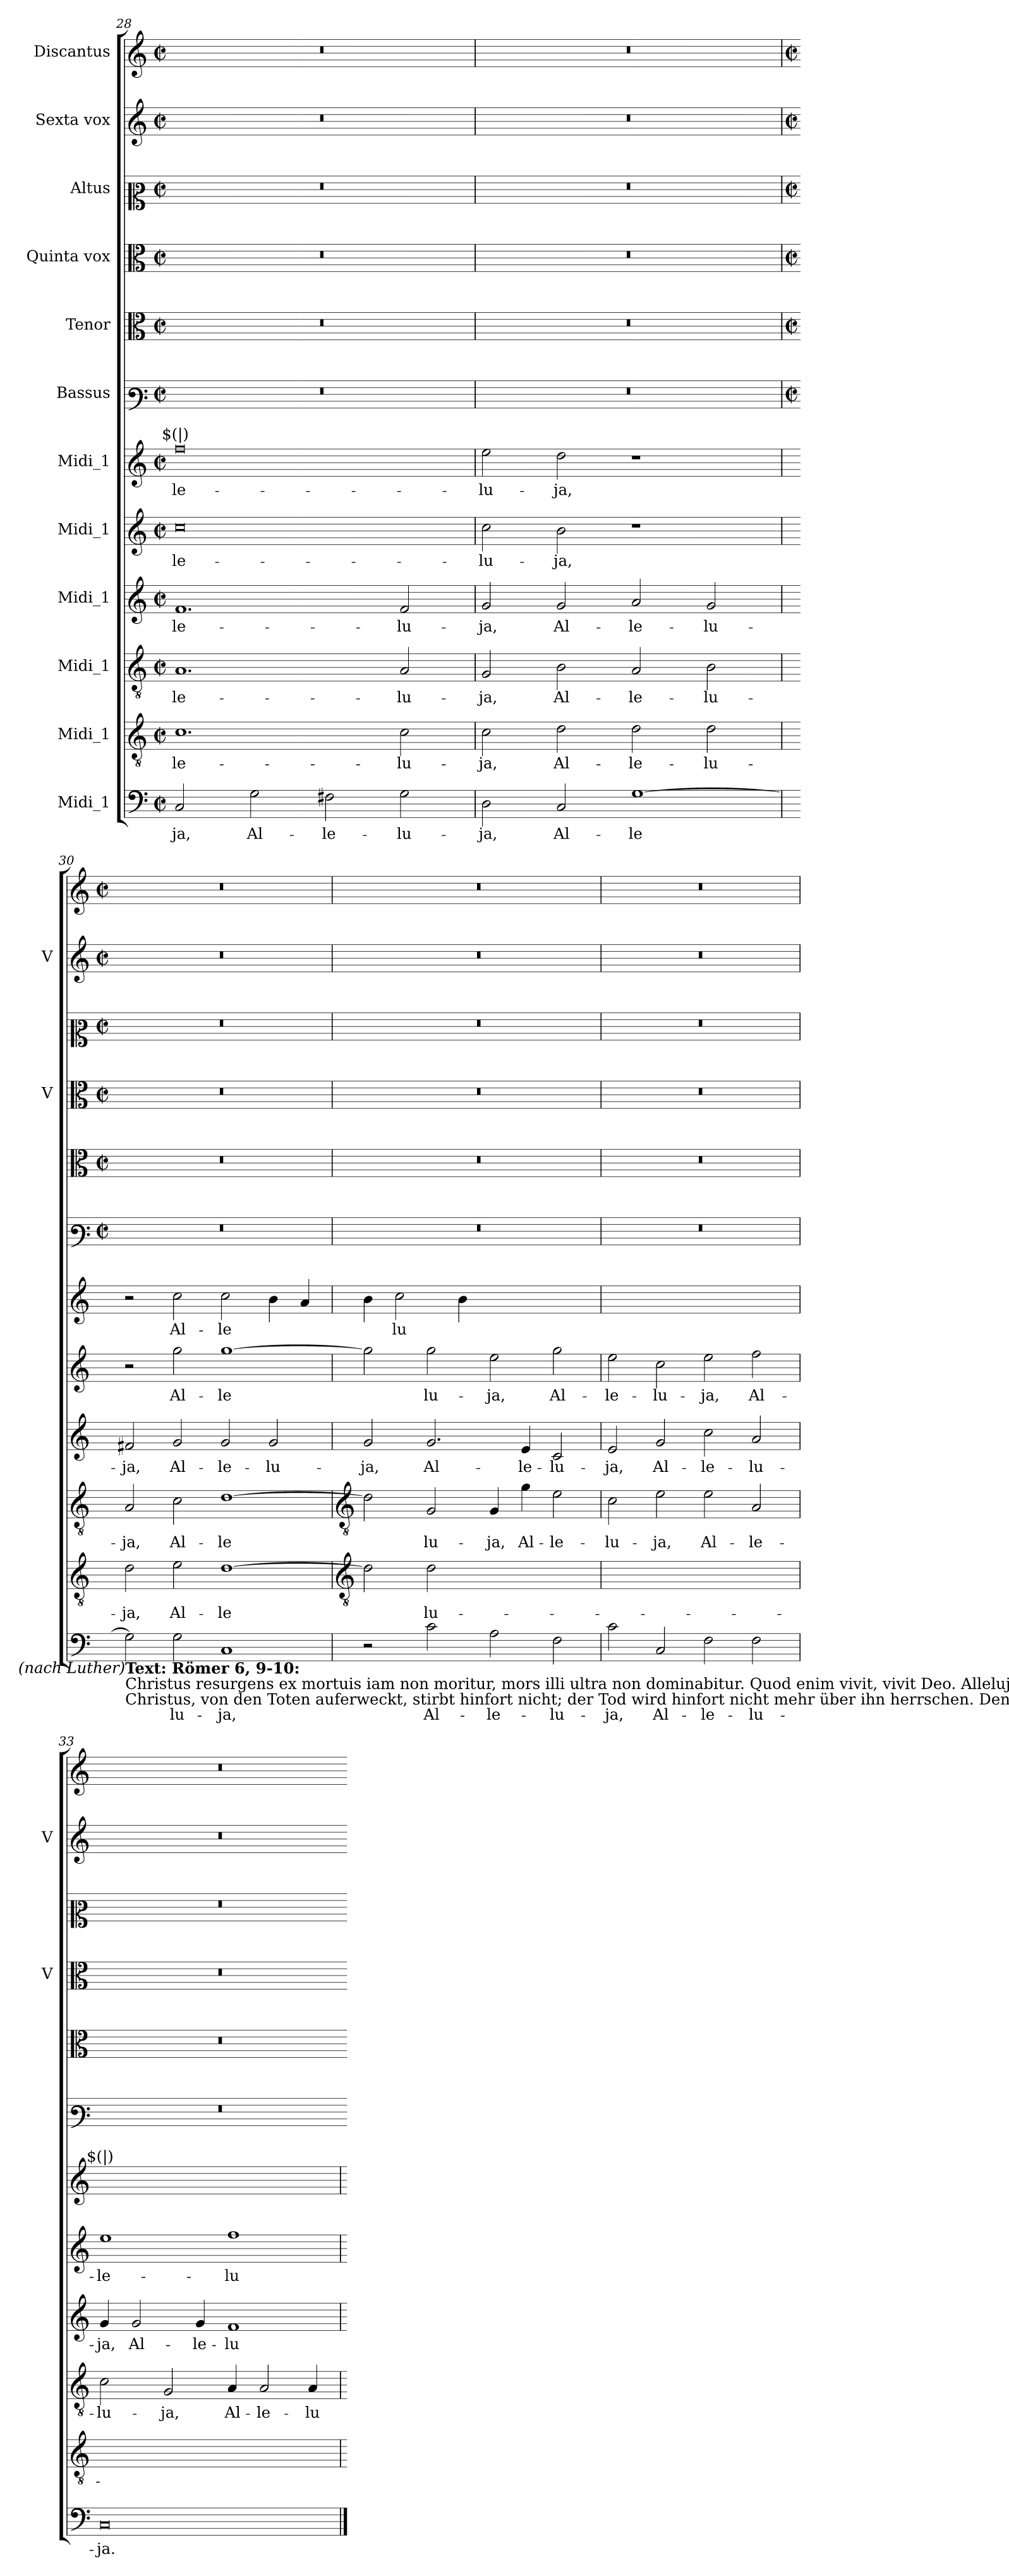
**kern	**text	**kern	**text	**kern	**text	**kern	**text	**kern	**text	**kern	**text	**kern	**kern	**kern	**kern	**kern	**kern
*part12	*part12	*part11	*part11	*part10	*part10	*part9	*part9	*part8	*part8	*part7	*part7	*part6	*part5	*part4	*part3	*part2	*part1
*staff12	*staff12	*staff11	*staff11	*staff10	*staff10	*staff9	*staff9	*staff8	*staff8	*staff7	*staff7	*staff6	*staff5	*staff4	*staff3	*staff2	*staff1
*I"Midi_1	*	*I"Midi_1	*	*I"Midi_1	*	*I"Midi_1	*	*I"Midi_1	*	*I"Midi_1	*	*I"Bassus	*I"Tenor	*I"Quinta vox	*I"Altus	*I"Sexta vox	*I"Discantus
*	*	*	*	*	*	*	*	*	*	*	*	*	*	*I'V	*	*I'V	*
*clefF4	*	*clefGv2	*	*clefGv2	*	*clefG2	*	*clefG2	*	*clefG2	*	*clefF3	*clefC3	*clefC3	*clefC2	*clefG2	*clefG2
*k[]	*	*k[]	*	*k[]	*	*k[]	*	*k[]	*	*k[]	*	*k[]	*k[]	*k[]	*k[]	*k[]	*k[]
*C:	*	*C:	*	*C:	*	*C:	*	*C:	*	*C:	*	*C:	*C:	*C:	*C:	*C:	*C:
*M4/2	*	*M4/2	*	*M4/2	*	*M4/2	*	*M4/2	*	*M4/2	*	*M4/2	*M4/2	*M4/2	*M4/2	*M4/2	*M4/2
*met(c|)	*	*met(c|)	*	*met(c|)	*	*met(c|)	*	*met(c|)	*	*met(c|)	*	*met(c|)	*met(c|)	*met(c|)	*met(c|)	*met(c|)	*met(c|)
=28	=28	=28	=28	=28	=28	=28	=28	=28	=28	=28	=28	=28	=28	=28	=28	=28	=28
!	!	!	!	!	!	!	!	!	!	!LO:TX:a:cj:t=$(|)	!	!	!	!	!	!	!
!	!LO:LY:b	!	!LO:LY:b	!	!LO:LY:b	!	!LO:LY:b	!	!LO:LY:b	!	!LO:LY:b	!	!	!	!	!	!
2C	-ja,	1.c	-le-	1.A	-le-	1.f	-le-	0cc	-le-	0ff	-le-	0r	0r	0r	0r	0r	0r
!	!LO:LY:b	!	!	!	!	!	!	!	!	!	!	!	!	!	!	!	!
2G	Al-	.	.	.	.	.	.	.	.	.	.	.	.	.	.	.	.
!	!LO:LY:b	!	!	!	!	!	!	!	!	!	!	!	!	!	!	!	!
2F#X	-le-	.	.	.	.	.	.	.	.	.	.	.	.	.	.	.	.
!	!LO:LY:b	!	!LO:LY:b	!	!LO:LY:b	!	!LO:LY:b	!	!	!	!	!	!	!	!	!	!
2G	-lu-	2c	-lu-	2A	-lu-	2f	-lu-	.	.	.	.	.	.	.	.	.	.
=29	=29	=29	=29	=29	=29	=29	=29	=29	=29	=29	=29	=29	=29	=29	=29	=29	=29
!	!LO:LY:b	!	!LO:LY:b	!	!LO:LY:b	!	!LO:LY:b	!	!LO:LY:b	!	!LO:LY:b	!	!	!	!	!	!
2D	-ja,	2c	-ja,	2G	-ja,	2g	-ja,	2cc	-lu-	2ee	-lu-	0r	0r	0r	0r	0r	0r
!	!LO:LY:b	!	!LO:LY:b	!	!LO:LY:b	!	!LO:LY:b	!	!LO:LY:b	!	!LO:LY:b	!	!	!	!	!	!
2C	Al-	2d	Al-	2B	Al-	2g	Al-	2b	-ja,	2dd	-ja,	.	.	.	.	.	.
!	!LO:LY:b	!	!LO:LY:b	!	!LO:LY:b	!	!LO:LY:b	!	!	!	!	!	!	!	!	!	!
[1G	-le-	2d	-le-	2A	-le-	2a	-le-	1r	.	1r	.	.	.	.	.	.	.
!	!	!	!LO:LY:b	!	!LO:LY:b	!	!LO:LY:b	!	!	!	!	!	!	!	!	!	!
.	.	2d	-lu-	2B	-lu-	2g	-lu-	.	.	.	.	.	.	.	.	.	.
!!LO:LB:g=z
=30	=30	=30	=30	=30	=30	=30	=30	=30	=30	=30	=30	=30	=30	=30	=30	=30	=30
*	*	*	*	*	*	*	*	*	*	*	*	*M4/2	*M4/2	*M4/2	*M4/2	*M4/2	*M4/2
*	*	*	*	*	*	*	*	*	*	*	*	*met(c|)	*met(c|)	*met(c|)	*met(c|)	*met(c|)	*met(c|)
!LO:TX:b:B:t=Text&colon; Römer 6, 9-10&colon;	!	!	!	!	!	!	!	!	!	!	!	!	!	!	!	!	!
!LO:TX:b:t=Christus resurgens ex mortuis iam non moritur, mors illi ultra non dominabitur. Quod enim vivit, vivit Deo. Alleluja.	!	!	!	!	!	!	!	!	!	!	!	!	!	!	!	!	!
!LO:TX:b:t=Christus, von den Toten auferweckt, stirbt hinfort nicht; der Tod wird hinfort nicht mehr über ihn herrschen. Denn was er lebt, das lebt er Gott.	!	!	!	!	!	!	!	!	!	!	!	!	!	!	!	!	!
!LO:TX:b:i:rj:t=(nach Luther)	!	!	!	!	!	!	!	!	!	!	!	!	!	!	!	!	!
!	!LO:LY:b	!	!LO:LY:b	!	!LO:LY:b	!	!LO:LY:b	!	!	!	!	!	!	!	!	!	!
2G]	--	2d	-ja,	2A	-ja,	2f#X	-ja,	2r	.	2r	.	0r	0r	0r	0r	0r	0r
!	!LO:LY:b	!	!LO:LY:b	!	!LO:LY:b	!	!LO:LY:b	!	!LO:LY:b	!	!LO:LY:b	!	!	!	!	!	!
2G	lu-	2e	Al-	2c	Al-	2g	Al-	2gg	Al-	2cc	Al-	.	.	.	.	.	.
!	!LO:LY:b	!	!LO:LY:b	!	!LO:LY:b	!	!LO:LY:b	!	!LO:LY:b	!	!LO:LY:b	!	!	!	!	!	!
1C	-ja,	[1d	-le-	[1d	-le-	2g	-le-	[1gg	-le-	2cc	-le-	.	.	.	.	.	.
!	!	!	!	!	!	!	!LO:LY:b	!	!	!	!	!	!	!	!	!	!
.	.	.	.	.	.	2g	-lu-	.	.	4b	.	.	.	.	.	.	.
.	.	.	.	.	.	.	.	.	.	4a	.	.	.	.	.	.	.
!!LO:LB:g=z
=31	=31	=31	=31	=31	=31	=31	=31	=31	=31	=31	=31	=31	=31	=31	=31	=31	=31
*	*	*clefGv2	*	*clefGv2	*	*	*	*	*	*	*	*	*	*	*	*	*
!	!	!	!LO:LY:b	!	!LO:LY:b	!	!LO:LY:b	!	!LO:LY:b	!	!LO:LY:b	!	!	!	!	!	!
2r	.	2d]	--	2d]	--	2g	-ja,	2gg]	--	4b	--	0r	0r	0r	0r	0r	0r
!	!	!	!	!	!	!	!	!	!	!	!LO:LY:b	!	!	!	!	!	!
.	.	.	.	.	.	.	.	.	.	2cc	lu	.	.	.	.	.	.
!	!LO:LY:b	!	!LO:LY:b	!	!LO:LY:b	!	!LO:LY:b	!	!LO:LY:b	!	!	!	!	!	!	!	!
2c	Al-	2d	lu-	2G	lu-	2.g	Al-	2gg	lu-	.	.	.	.	.	.	.	.
!	!	!	!	!	!	!	!	!	!	!	!LO:LY:b	!	!	!	!	!	!
.	.	.	.	.	.	.	.	.	.	4b	-	.	.	.	.	.	.
!	!LO:LY:b	!	!LO:LY:b	!	!LO:LY:b	!	!	!	!LO:LY:b	!	!LO:LY:b	!	!	!	!	!	!
2A	-le-	[1cyy	-ja.	4G	-ja,	.	.	2ee	-ja,	[1ccyy	ja.	.	.	.	.	.	.
!	!	!	!	!	!LO:LY:b	!	!LO:LY:b	!	!	!	!	!	!	!	!	!	!
.	.	.	.	4g	Al-	4e	-le-	.	.	.	.	.	.	.	.	.	.
!	!LO:LY:b	!	!	!	!LO:LY:b	!	!LO:LY:b	!	!LO:LY:b	!	!	!	!	!	!	!	!
2F	-lu-	.	.	2e	-le-	2c	-lu-	2gg	Al-	.	.	.	.	.	.	.	.
=32	=32	=32	=32	=32	=32	=32	=32	=32	=32	=32	=32	=32	=32	=32	=32	=32	=32
!	!LO:LY:b	!	!	!	!LO:LY:b	!	!LO:LY:b	!	!LO:LY:b	!	!	!	!	!	!	!	!
2c	-ja,	0cyy_	.	2c	-lu-	2e	-ja,	2ee	-le-	0ccyy_	.	0r	0r	0r	0r	0r	0r
!	!LO:LY:b	!	!	!	!LO:LY:b	!	!LO:LY:b	!	!LO:LY:b	!	!	!	!	!	!	!	!
2C	Al-	.	.	2e	-ja,	2g	Al-	2cc	-lu-	.	.	.	.	.	.	.	.
!	!LO:LY:b	!	!	!	!LO:LY:b	!	!LO:LY:b	!	!LO:LY:b	!	!	!	!	!	!	!	!
2F	-le-	.	.	2e	Al-	2cc	-le-	2ee	-ja,	.	.	.	.	.	.	.	.
!	!LO:LY:b	!	!	!	!LO:LY:b	!	!LO:LY:b	!	!LO:LY:b	!	!	!	!	!	!	!	!
2F	-lu-	.	.	2A	-le-	2a	-lu-	2ff	Al-	.	.	.	.	.	.	.	.
=33	=33	=33	=33	=33	=33	=33	=33	=33	=33	=33	=33	=33	=33	=33	=33	=33	=33
!	!	!	!	!	!	!	!	!	!	!LO:TX:a:cj:t=$(|)	!	!	!	!	!	!	!
!	!LO:LY:b	!	!	!	!LO:LY:b	!	!LO:LY:b	!	!LO:LY:b	!	!	!	!	!	!	!	!
0C	-ja.	0cyy_	.	2c	-lu-	4g	-ja,	1ee	-le-	0ccyy_	.	0r	0r	0r	0r	0r	0r
!	!	!	!	!	!	!	!LO:LY:b	!	!	!	!	!	!	!	!	!	!
.	.	.	.	.	.	2g	Al-	.	.	.	.	.	.	.	.	.	.
!	!	!	!	!	!LO:LY:b	!	!	!	!	!	!	!	!	!	!	!	!
.	.	.	.	2G	-ja,	.	.	.	.	.	.	.	.	.	.	.	.
!	!	!	!	!	!	!	!LO:LY:b	!	!	!	!	!	!	!	!	!	!
.	.	.	.	.	.	4g	-le-	.	.	.	.	.	.	.	.	.	.
!	!	!	!	!	!LO:LY:b	!	!LO:LY:b	!	!LO:LY:b	!	!	!	!	!	!	!	!
.	.	.	.	4A	Al-	1f	-lu-	1ff	-lu-	.	.	.	.	.	.	.	.
!	!	!	!	!	!LO:LY:b	!	!	!	!	!	!	!	!	!	!	!	!
.	.	.	.	2A	-le-	.	.	.	.	.	.	.	.	.	.	.	.
!	!	!	!	!	!LO:LY:b	!	!	!	!	!	!	!	!	!	!	!	!
.	.	.	.	4A	-lu-	.	.	.	.	.	.	.	.	.	.	.	.
==	=	=	=	=	=	=	=	=	=	=	=	=	=	=	=	=	=
*-	*-	*-	*-	*-	*-	*-	*-	*-	*-	*-	*-	*-	*-	*-	*-	*-	*-
